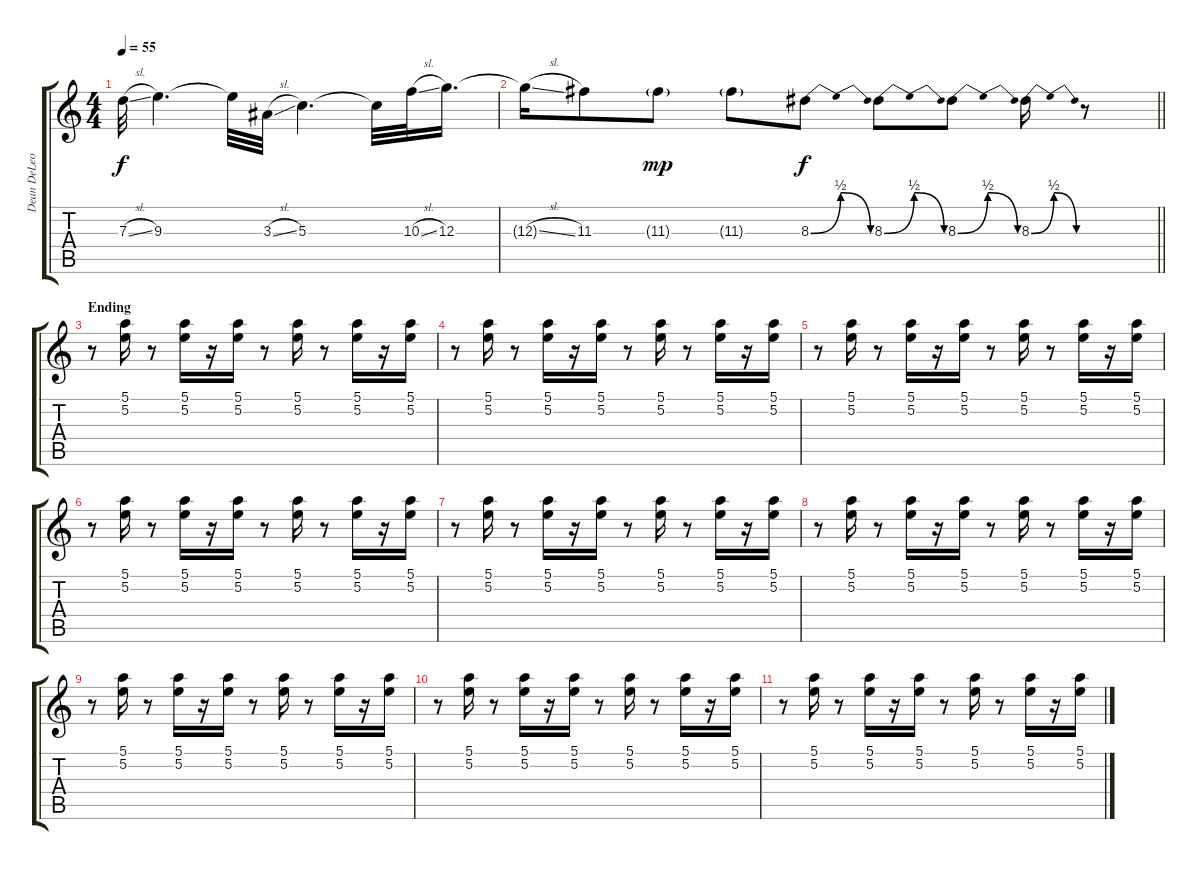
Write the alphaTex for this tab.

\track ("Dean DeLeo - Guitar Fills" "Dean DeLeo") {instrument electricguitarclean}
\staff {score tabs}
\tuning (E4 B3 G3 D3 A2 E2) {hide}
\ts (4 4)
\tempo 55
\clef g2
\ks c
7.3{sl}.32{dy f} 9.3.4{d} 9.3{t}.32 3.3{sl}.32 5.3.4{d} 5.3{t}.32 10.3{sl}.32 12.3.16{d} |
\barLineRight lightlight
12.3{sl t}.16 11.3.8 11.3{g}.8{dy mp} 11.3{g}.8 8.3{be (bendrelease 0 0 30 2 39 2 60 0)}.8{dy f} 8.3{be (bendrelease 0 0 30 2 39 2 60 0)}.8 8.3{be (bendrelease 0 0 30 2 39 2 60 0)}.8 8.3{be (bendrelease 0 0 30 2 39 2 60 0)}.16 r.8 |
\section ("" "Ending")
r.8{balance 13} (5.1 5.2).16 r.8 (5.1 5.2).16 r.16 (5.1 5.2).16 r.8 (5.1 5.2).16 r.8 (5.1 5.2).16 r.16 (5.1 5.2).16 |
r.8 (5.1 5.2).16 r.8 (5.1 5.2).16 r.16 (5.1 5.2).16 r.8 (5.1 5.2).16 r.8 (5.1 5.2).16 r.16 (5.1 5.2).16 |
r.8 (5.1 5.2).16 r.8 (5.1 5.2).16 r.16 (5.1 5.2).16 r.8 (5.1 5.2).16 r.8 (5.1 5.2).16 r.16 (5.1 5.2).16 |
r.8 (5.1 5.2).16 r.8 (5.1 5.2).16 r.16 (5.1 5.2).16 r.8 (5.1 5.2).16 r.8 (5.1 5.2).16 r.16 (5.1 5.2).16 |
r.8 (5.1 5.2).16 r.8 (5.1 5.2).16 r.16 (5.1 5.2).16 r.8 (5.1 5.2).16 r.8 (5.1 5.2).16 r.16 (5.1 5.2).16 |
r.8 (5.1 5.2).16 r.8{volume 0} (5.1 5.2).16 r.16 (5.1 5.2).16 r.8 (5.1 5.2).16 r.8 (5.1 5.2).16 r.16 (5.1 5.2).16 |
r.8 (5.1 5.2).16 r.8 (5.1 5.2).16 r.16 (5.1 5.2).16 r.8 (5.1 5.2).16 r.8 (5.1 5.2).16 r.16 (5.1 5.2).16 |
r.8 (5.1 5.2).16 r.8 (5.1 5.2).16 r.16 (5.1 5.2).16 r.8 (5.1 5.2).16 r.8 (5.1 5.2).16 r.16 (5.1 5.2).16 |
r.8 (5.1 5.2).16 r.8 (5.1 5.2).16 r.16 (5.1 5.2).16 r.8 (5.1 5.2).16 r.8 (5.1 5.2).16 r.16 (5.1 5.2).16
